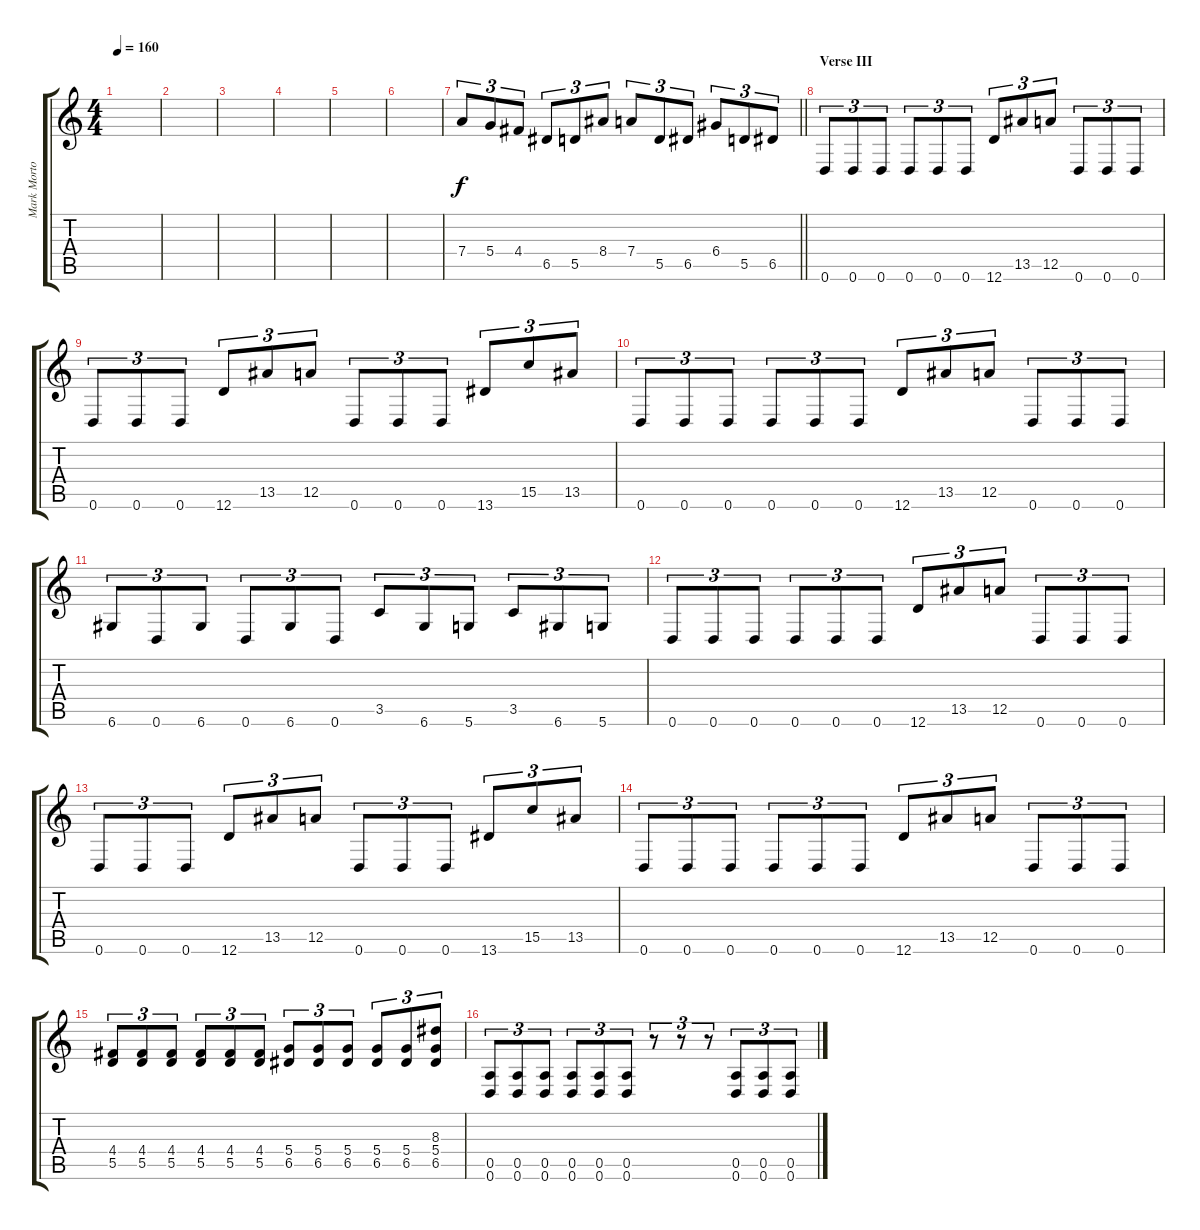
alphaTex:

\track ("Mark Morton" "Mark Morto") {instrument distortionguitar}
\staff {score tabs}
\tuning (E4 B3 G3 D3 A2 D2) {hide}
\ts (4 4)
\tempo 160
\clef g2
\ks c
|
|
|
|
|
|
\barLineRight lightlight
7.4.8{tu (3 2)} 5.4.8{tu (3 2)} 4.4.8{tu (3 2)} 6.5.8{tu (3 2)} 5.5.8{tu (3 2)} 8.4.8{tu (3 2)} 7.4.8{tu (3 2)} 5.5.8{tu (3 2)} 6.5.8{tu (3 2)} 6.4.8{tu (3 2)} 5.5.8{tu (3 2)} 6.5.8{tu (3 2)} |
\section ("" "Verse III")
0.6.8{tu (3 2)} 0.6.8{tu (3 2)} 0.6.8{tu (3 2)} 0.6.8{tu (3 2)} 0.6.8{tu (3 2)} 0.6.8{tu (3 2)} 12.6.8{tu (3 2)} 13.5.8{tu (3 2)} 12.5.8{tu (3 2)} 0.6.8{tu (3 2)} 0.6.8{tu (3 2)} 0.6.8{tu (3 2)} |
0.6.8{tu (3 2)} 0.6.8{tu (3 2)} 0.6.8{tu (3 2)} 12.6.8{tu (3 2)} 13.5.8{tu (3 2)} 12.5.8{tu (3 2)} 0.6.8{tu (3 2)} 0.6.8{tu (3 2)} 0.6.8{tu (3 2)} 13.6.8{tu (3 2)} 15.5.8{tu (3 2)} 13.5.8{tu (3 2)} |
0.6.8{tu (3 2)} 0.6.8{tu (3 2)} 0.6.8{tu (3 2)} 0.6.8{tu (3 2)} 0.6.8{tu (3 2)} 0.6.8{tu (3 2)} 12.6.8{tu (3 2)} 13.5.8{tu (3 2)} 12.5.8{tu (3 2)} 0.6.8{tu (3 2)} 0.6.8{tu (3 2)} 0.6.8{tu (3 2)} |
6.6.8{tu (3 2)} 0.6.8{tu (3 2)} 6.6.8{tu (3 2)} 0.6.8{tu (3 2)} 6.6.8{tu (3 2)} 0.6.8{tu (3 2)} 3.5.8{tu (3 2)} 6.6.8{tu (3 2)} 5.6.8{tu (3 2)} 3.5.8{tu (3 2)} 6.6.8{tu (3 2)} 5.6.8{tu (3 2)} |
0.6.8{tu (3 2)} 0.6.8{tu (3 2)} 0.6.8{tu (3 2)} 0.6.8{tu (3 2)} 0.6.8{tu (3 2)} 0.6.8{tu (3 2)} 12.6.8{tu (3 2)} 13.5.8{tu (3 2)} 12.5.8{tu (3 2)} 0.6.8{tu (3 2)} 0.6.8{tu (3 2)} 0.6.8{tu (3 2)} |
0.6.8{tu (3 2)} 0.6.8{tu (3 2)} 0.6.8{tu (3 2)} 12.6.8{tu (3 2)} 13.5.8{tu (3 2)} 12.5.8{tu (3 2)} 0.6.8{tu (3 2)} 0.6.8{tu (3 2)} 0.6.8{tu (3 2)} 13.6.8{tu (3 2)} 15.5.8{tu (3 2)} 13.5.8{tu (3 2)} |
0.6.8{tu (3 2)} 0.6.8{tu (3 2)} 0.6.8{tu (3 2)} 0.6.8{tu (3 2)} 0.6.8{tu (3 2)} 0.6.8{tu (3 2)} 12.6.8{tu (3 2)} 13.5.8{tu (3 2)} 12.5.8{tu (3 2)} 0.6.8{tu (3 2)} 0.6.8{tu (3 2)} 0.6.8{tu (3 2)} |
(4.4 5.5).8{tu (3 2)} (4.4 5.5).8{tu (3 2)} (4.4 5.5).8{tu (3 2)} (4.4 5.5).8{tu (3 2)} (4.4 5.5).8{tu (3 2)} (4.4 5.5).8{tu (3 2)} (5.4 6.5).8{tu (3 2)} (5.4 6.5).8{tu (3 2)} (5.4 6.5).8{tu (3 2)} (5.4 6.5).8{tu (3 2)} (5.4 6.5).8{tu (3 2)} (8.3 5.4 6.5).8{tu (3 2)} |
(0.5 0.6).8{tu (3 2)} (0.5 0.6).8{tu (3 2)} (0.5 0.6).8{tu (3 2)} (0.5 0.6).8{tu (3 2)} (0.5 0.6).8{tu (3 2)} (0.5 0.6).8{tu (3 2)} r.8{tu (3 2)} r.8{tu (3 2)} r.8{tu (3 2)} (0.5 0.6).8{tu (3 2)} (0.5 0.6).8{tu (3 2)} (0.5 0.6).8{tu (3 2)}
